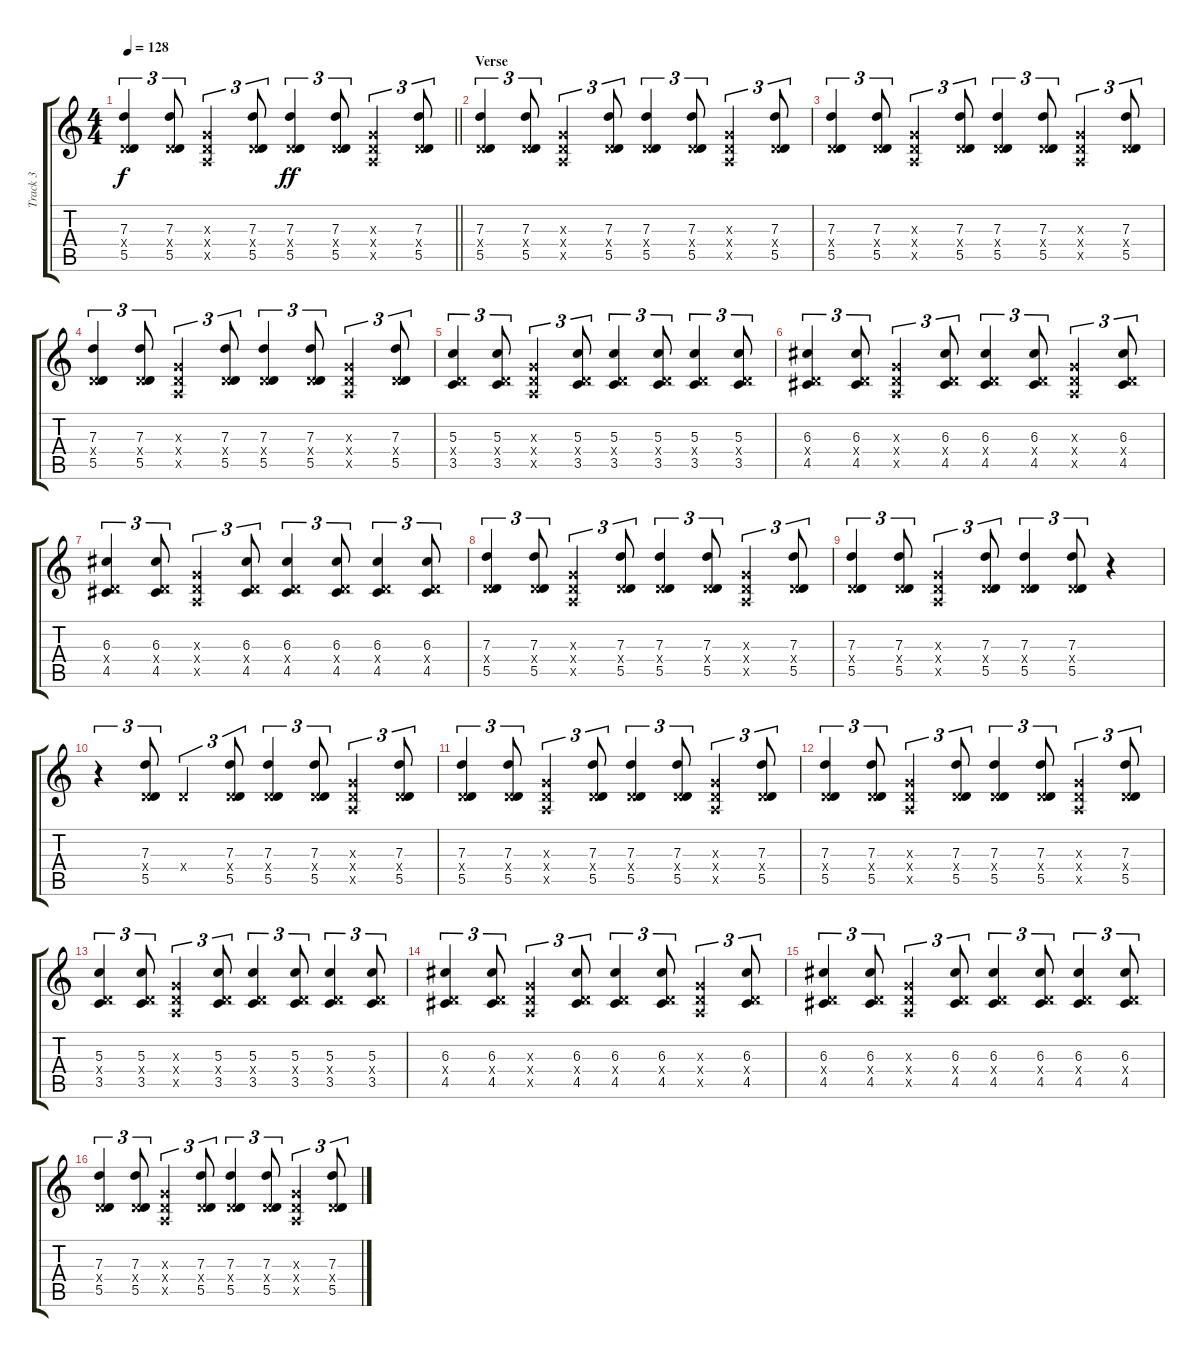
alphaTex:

\track ("Track 3" "Track 3") {instrument distortionguitar}
\staff {score tabs}
\tuning (E4 B3 G3 D3 A2 D2) {hide}
\ts (4 4)
\tempo 128
\clef g2
\barLineRight lightlight
\ks c
(7.3 0.4{x} 5.5).4{tu (3 2) dy f} (7.3 0.4{x} 5.5).8{tu (3 2)} (0.3{x} 0.4{x} 0.5{x}).4{tu (3 2)} (7.3 0.4{x} 5.5).8{tu (3 2)} (7.3 0.4{x} 5.5).4{tu (3 2) dy ff} (7.3 0.4{x} 5.5).8{tu (3 2)} (0.3{x} 0.4{x} 0.5{x}).4{tu (3 2)} (7.3 0.4{x} 5.5).8{tu (3 2)} |
\section ("" "Verse")
(7.3 0.4{x} 5.5).4{tu (3 2)} (7.3 0.4{x} 5.5).8{tu (3 2)} (0.3{x} 0.4{x} 0.5{x}).4{tu (3 2)} (7.3 0.4{x} 5.5).8{tu (3 2)} (7.3 0.4{x} 5.5).4{tu (3 2)} (7.3 0.4{x} 5.5).8{tu (3 2)} (0.3{x} 0.4{x} 0.5{x}).4{tu (3 2)} (7.3 0.4{x} 5.5).8{tu (3 2)} |
(7.3 0.4{x} 5.5).4{tu (3 2)} (7.3 0.4{x} 5.5).8{tu (3 2)} (0.3{x} 0.4{x} 0.5{x}).4{tu (3 2)} (7.3 0.4{x} 5.5).8{tu (3 2)} (7.3 0.4{x} 5.5).4{tu (3 2)} (7.3 0.4{x} 5.5).8{tu (3 2)} (0.3{x} 0.4{x} 0.5{x}).4{tu (3 2)} (7.3 0.4{x} 5.5).8{tu (3 2)} |
(7.3 0.4{x} 5.5).4{tu (3 2)} (7.3 0.4{x} 5.5).8{tu (3 2)} (0.3{x} 0.4{x} 0.5{x}).4{tu (3 2)} (7.3 0.4{x} 5.5).8{tu (3 2)} (7.3 0.4{x} 5.5).4{tu (3 2)} (7.3 0.4{x} 5.5).8{tu (3 2)} (0.3{x} 0.4{x} 0.5{x}).4{tu (3 2)} (7.3 0.4{x} 5.5).8{tu (3 2)} |
(5.3 0.4{x} 3.5).4{tu (3 2)} (5.3 0.4{x} 3.5).8{tu (3 2)} (0.3{x} 0.4{x} 0.5{x}).4{tu (3 2)} (5.3 0.4{x} 3.5).8{tu (3 2)} (5.3 0.4{x} 3.5).4{tu (3 2)} (5.3 0.4{x} 3.5).8{tu (3 2)} (5.3 0.4{x} 3.5).4{tu (3 2)} (5.3 0.4{x} 3.5).8{tu (3 2)} |
(6.3 0.4{x} 4.5).4{tu (3 2)} (6.3 0.4{x} 4.5).8{tu (3 2)} (0.3{x} 0.4{x} 0.5{x}).4{tu (3 2)} (6.3 0.4{x} 4.5).8{tu (3 2)} (6.3 0.4{x} 4.5).4{tu (3 2)} (6.3 0.4{x} 4.5).8{tu (3 2)} (0.3{x} 0.4{x} 0.5{x}).4{tu (3 2)} (6.3 0.4{x} 4.5).8{tu (3 2)} |
(6.3 0.4{x} 4.5).4{tu (3 2)} (6.3 0.4{x} 4.5).8{tu (3 2)} (0.3{x} 0.4{x} 0.5{x}).4{tu (3 2)} (6.3 0.4{x} 4.5).8{tu (3 2)} (6.3 0.4{x} 4.5).4{tu (3 2)} (6.3 0.4{x} 4.5).8{tu (3 2)} (6.3 0.4{x} 4.5).4{tu (3 2)} (6.3 0.4{x} 4.5).8{tu (3 2)} |
(7.3 0.4{x} 5.5).4{tu (3 2)} (7.3 0.4{x} 5.5).8{tu (3 2)} (0.3{x} 0.4{x} 0.5{x}).4{tu (3 2)} (7.3 0.4{x} 5.5).8{tu (3 2)} (7.3 0.4{x} 5.5).4{tu (3 2)} (7.3 0.4{x} 5.5).8{tu (3 2)} (0.3{x} 0.4{x} 0.5{x}).4{tu (3 2)} (7.3 0.4{x} 5.5).8{tu (3 2)} |
(7.3 0.4{x} 5.5).4{tu (3 2)} (7.3 0.4{x} 5.5).8{tu (3 2)} (0.3{x} 0.4{x} 0.5{x}).4{tu (3 2)} (7.3 0.4{x} 5.5).8{tu (3 2)} (7.3 0.4{x} 5.5).4{tu (3 2)} (7.3 0.4{x} 5.5).8{tu (3 2)} r.4 |
r.4{tu (3 2)} (7.3 0.4{x} 5.5).8{tu (3 2)} 0.4{x}.4{tu (3 2)} (7.3 0.4{x} 5.5).8{tu (3 2)} (7.3 0.4{x} 5.5).4{tu (3 2)} (7.3 0.4{x} 5.5).8{tu (3 2)} (0.3{x} 0.4{x} 0.5{x}).4{tu (3 2)} (7.3 0.4{x} 5.5).8{tu (3 2)} |
(7.3 0.4{x} 5.5).4{tu (3 2)} (7.3 0.4{x} 5.5).8{tu (3 2)} (0.3{x} 0.4{x} 0.5{x}).4{tu (3 2)} (7.3 0.4{x} 5.5).8{tu (3 2)} (7.3 0.4{x} 5.5).4{tu (3 2)} (7.3 0.4{x} 5.5).8{tu (3 2)} (0.3{x} 0.4{x} 0.5{x}).4{tu (3 2)} (7.3 0.4{x} 5.5).8{tu (3 2)} |
(7.3 0.4{x} 5.5).4{tu (3 2)} (7.3 0.4{x} 5.5).8{tu (3 2)} (0.3{x} 0.4{x} 0.5{x}).4{tu (3 2)} (7.3 0.4{x} 5.5).8{tu (3 2)} (7.3 0.4{x} 5.5).4{tu (3 2)} (7.3 0.4{x} 5.5).8{tu (3 2)} (0.3{x} 0.4{x} 0.5{x}).4{tu (3 2)} (7.3 0.4{x} 5.5).8{tu (3 2)} |
(5.3 0.4{x} 3.5).4{tu (3 2)} (5.3 0.4{x} 3.5).8{tu (3 2)} (0.3{x} 0.4{x} 0.5{x}).4{tu (3 2)} (5.3 0.4{x} 3.5).8{tu (3 2)} (5.3 0.4{x} 3.5).4{tu (3 2)} (5.3 0.4{x} 3.5).8{tu (3 2)} (5.3 0.4{x} 3.5).4{tu (3 2)} (5.3 0.4{x} 3.5).8{tu (3 2)} |
(6.3 0.4{x} 4.5).4{tu (3 2)} (6.3 0.4{x} 4.5).8{tu (3 2)} (0.3{x} 0.4{x} 0.5{x}).4{tu (3 2)} (6.3 0.4{x} 4.5).8{tu (3 2)} (6.3 0.4{x} 4.5).4{tu (3 2)} (6.3 0.4{x} 4.5).8{tu (3 2)} (0.3{x} 0.4{x} 0.5{x}).4{tu (3 2)} (6.3 0.4{x} 4.5).8{tu (3 2)} |
(6.3 0.4{x} 4.5).4{tu (3 2)} (6.3 0.4{x} 4.5).8{tu (3 2)} (0.3{x} 0.4{x} 0.5{x}).4{tu (3 2)} (6.3 0.4{x} 4.5).8{tu (3 2)} (6.3 0.4{x} 4.5).4{tu (3 2)} (6.3 0.4{x} 4.5).8{tu (3 2)} (6.3 0.4{x} 4.5).4{tu (3 2)} (6.3 0.4{x} 4.5).8{tu (3 2)} |
(7.3 0.4{x} 5.5).4{tu (3 2)} (7.3 0.4{x} 5.5).8{tu (3 2)} (0.3{x} 0.4{x} 0.5{x}).4{tu (3 2)} (7.3 0.4{x} 5.5).8{tu (3 2)} (7.3 0.4{x} 5.5).4{tu (3 2)} (7.3 0.4{x} 5.5).8{tu (3 2)} (0.3{x} 0.4{x} 0.5{x}).4{tu (3 2)} (7.3 0.4{x} 5.5).8{tu (3 2)}
